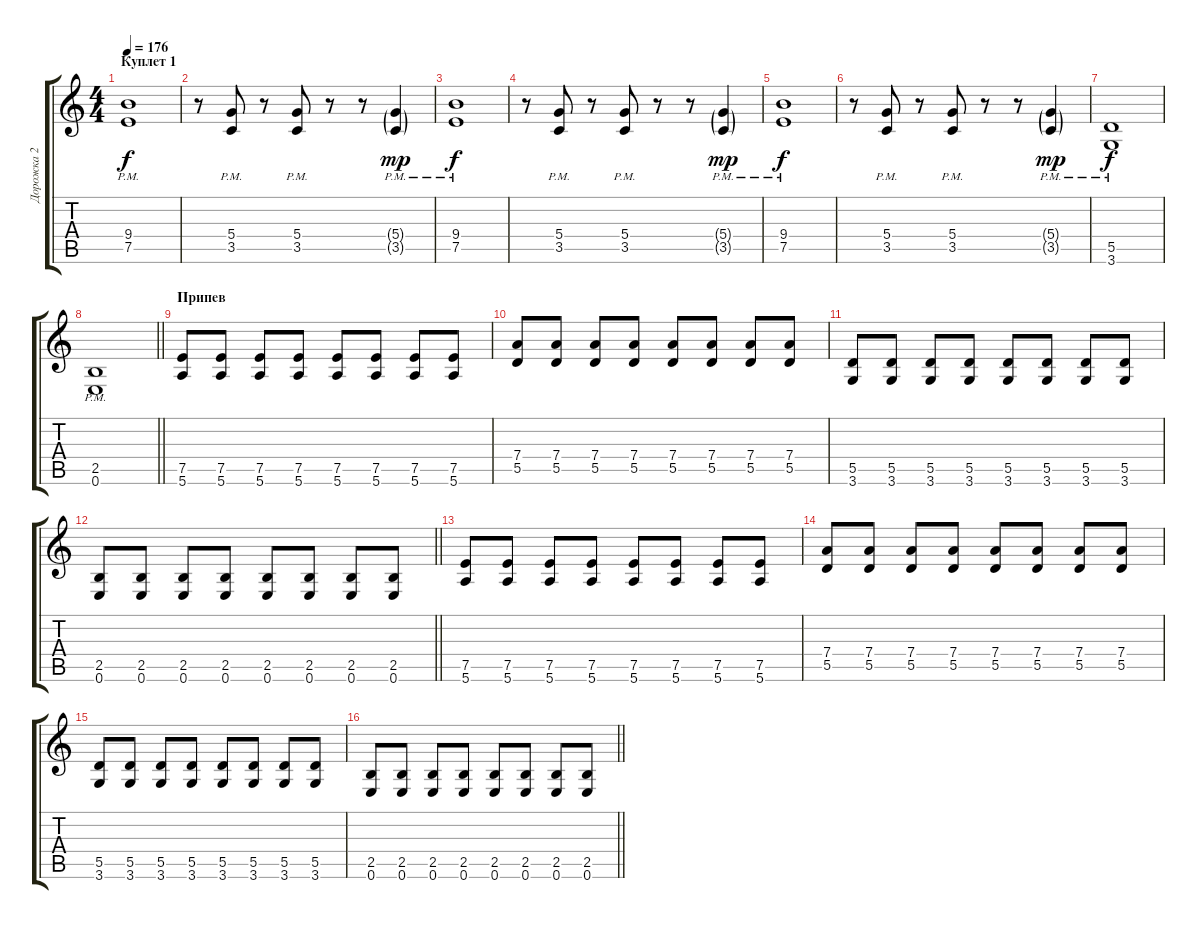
\track ("Дорожка 2" "Дорожка 2") {instrument overdrivenguitar}
\staff {score tabs}
\tuning (E4 B3 G3 D3 A2 E2) {hide}
\ts (4 4)
\section ("" "Куплет 1")
\tempo 176
\clef g2
\ks c
(9.4 7.5{pm}).1{dy f} |
r.8 (5.4 3.5{pm}).8 r.8 (5.4 3.5{pm}).8 r.8 r.8 (5.4{g} 3.5{g pm}).4{dy mp} |
(9.4 7.5{pm}).1{dy f} |
r.8 (5.4 3.5{pm}).8 r.8 (5.4 3.5{pm}).8 r.8 r.8 (5.4{g} 3.5{g pm}).4{dy mp} |
(9.4 7.5{pm}).1{dy f} |
r.8 (5.4 3.5{pm}).8 r.8 (5.4 3.5{pm}).8 r.8 r.8 (5.4{g} 3.5{g pm}).4{dy mp} |
(5.5{pm} 3.6).1{dy f} |
\barLineRight lightlight
(2.5{pm} 0.6).1 |
\section ("" "Припев")
(7.5 5.6).8 (7.5 5.6).8 (7.5 5.6).8 (7.5 5.6).8 (7.5 5.6).8 (7.5 5.6).8 (7.5 5.6).8 (7.5 5.6).8 |
(7.4 5.5).8 (7.4 5.5).8 (7.4 5.5).8 (7.4 5.5).8 (7.4 5.5).8 (7.4 5.5).8 (7.4 5.5).8 (7.4 5.5).8 |
(5.5 3.6).8 (5.5 3.6).8 (5.5 3.6).8 (5.5 3.6).8 (5.5 3.6).8 (5.5 3.6).8 (5.5 3.6).8 (5.5 3.6).8 |
\barLineRight lightlight
(2.5 0.6).8 (2.5 0.6).8 (2.5 0.6).8 (2.5 0.6).8 (2.5 0.6).8 (2.5 0.6).8 (2.5 0.6).8 (2.5 0.6).8 |
(7.5 5.6).8 (7.5 5.6).8 (7.5 5.6).8 (7.5 5.6).8 (7.5 5.6).8 (7.5 5.6).8 (7.5 5.6).8 (7.5 5.6).8 |
(7.4 5.5).8 (7.4 5.5).8 (7.4 5.5).8 (7.4 5.5).8 (7.4 5.5).8 (7.4 5.5).8 (7.4 5.5).8 (7.4 5.5).8 |
(5.5 3.6).8 (5.5 3.6).8 (5.5 3.6).8 (5.5 3.6).8 (5.5 3.6).8 (5.5 3.6).8 (5.5 3.6).8 (5.5 3.6).8 |
\barLineRight lightlight
(2.5 0.6).8 (2.5 0.6).8 (2.5 0.6).8 (2.5 0.6).8 (2.5 0.6).8 (2.5 0.6).8 (2.5 0.6).8 (2.5 0.6).8
